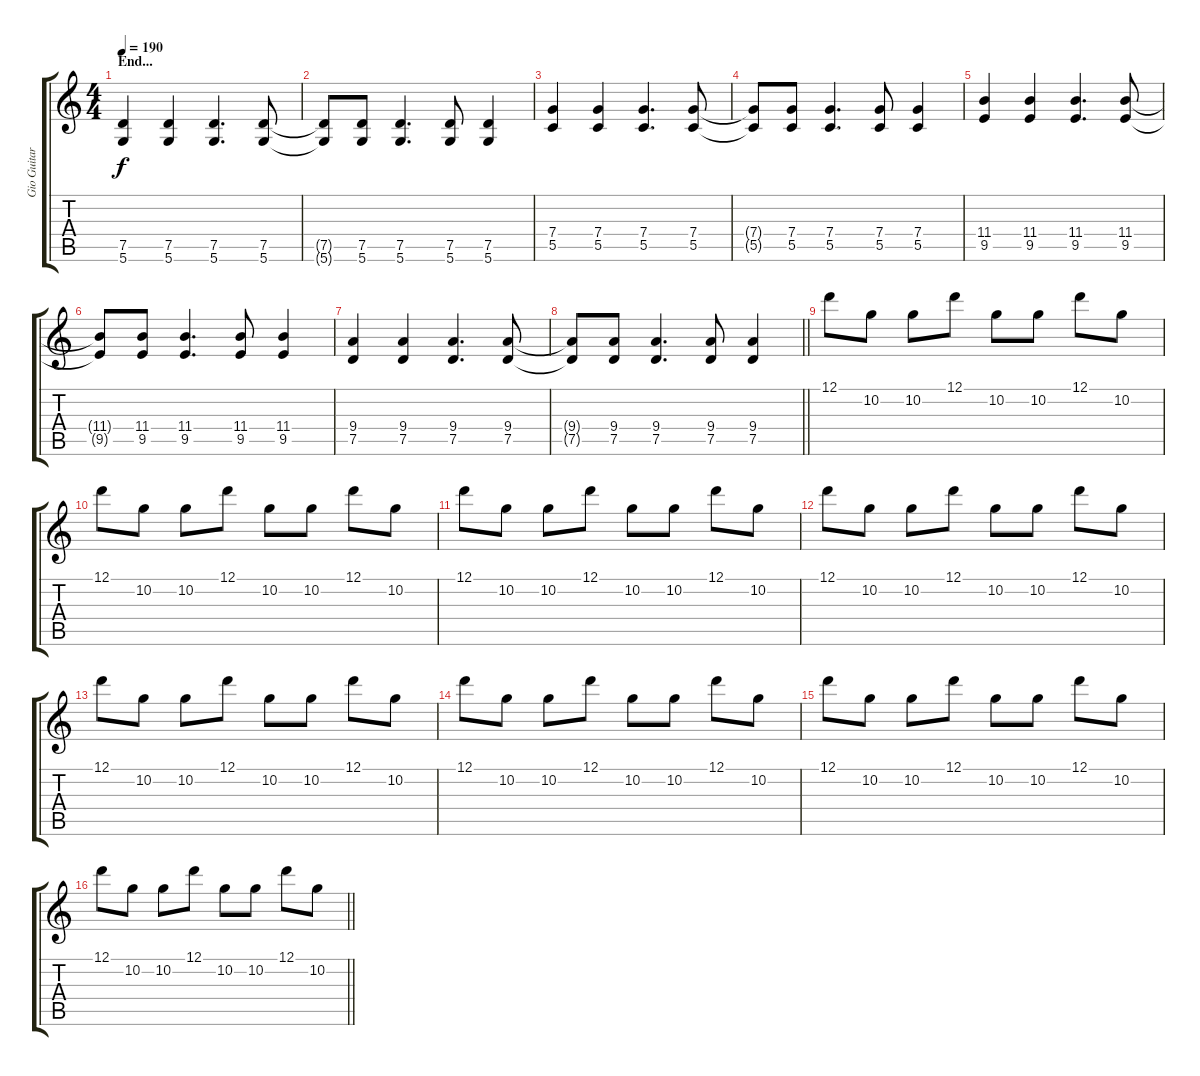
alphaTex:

\track ("Gio Guitar" "Gio Guitar") {instrument distortionguitar}
\staff {score tabs}
\tuning (D4 A3 F3 C3 G2 D2) {hide}
\ts (4 4)
\section ("" "End...")
\tempo 190
\clef g2
\ks c
(7.5 5.6).4{dy f} (7.5 5.6).4 (7.5 5.6).4{d} (7.5 5.6).8 |
(7.5{t} 5.6{t}).8 (7.5 5.6).8 (7.5 5.6).4{d} (7.5 5.6).8 (7.5 5.6).4 |
(7.4 5.5).4 (7.4 5.5).4 (7.4 5.5).4{d} (7.4 5.5).8 |
(7.4{t} 5.5{t}).8 (7.4 5.5).8 (7.4 5.5).4{d} (7.4 5.5).8 (7.4 5.5).4 |
(11.4 9.5).4 (11.4 9.5).4 (11.4 9.5).4{d} (11.4 9.5).8 |
(11.4{t} 9.5{t}).8 (11.4 9.5).8 (11.4 9.5).4{d} (11.4 9.5).8 (11.4 9.5).4 |
(9.4 7.5).4 (9.4 7.5).4 (9.4 7.5).4{d} (9.4 7.5).8 |
\barLineRight lightlight
(9.4{t} 7.5{t}).8 (9.4 7.5).8 (9.4 7.5).4{d} (9.4 7.5).8 (9.4 7.5).4 |
12.1.8 10.2.8 10.2.8 12.1.8 10.2.8 10.2.8 12.1.8 10.2.8 |
12.1.8 10.2.8 10.2.8 12.1.8 10.2.8 10.2.8 12.1.8 10.2.8 |
12.1.8 10.2.8 10.2.8 12.1.8 10.2.8 10.2.8 12.1.8 10.2.8 |
12.1.8 10.2.8 10.2.8 12.1.8 10.2.8 10.2.8 12.1.8 10.2.8 |
12.1.8 10.2.8 10.2.8 12.1.8 10.2.8 10.2.8 12.1.8 10.2.8 |
12.1.8 10.2.8 10.2.8 12.1.8 10.2.8 10.2.8 12.1.8 10.2.8 |
12.1.8 10.2.8 10.2.8 12.1.8 10.2.8 10.2.8 12.1.8 10.2.8 |
\barLineRight lightlight
12.1.8 10.2.8 10.2.8 12.1.8 10.2.8 10.2.8 12.1.8 10.2.8
